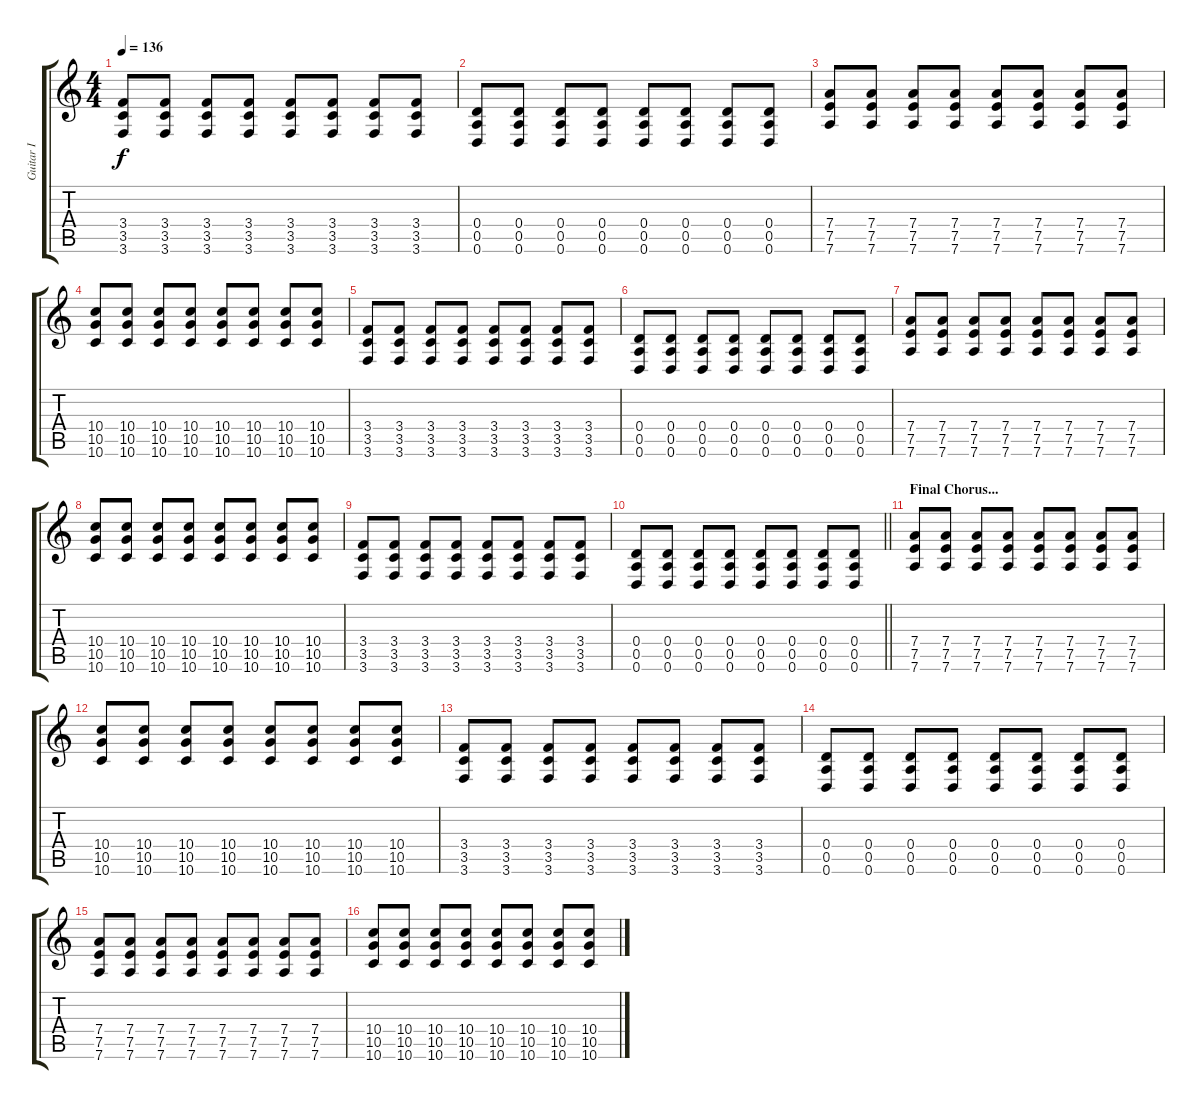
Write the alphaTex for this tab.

\track ("Guitar I" "Guitar I") {instrument distortionguitar}
\staff {score tabs}
\tuning (E4 B3 G3 D3 A2 D2) {hide}
\ts (4 4)
\tempo 136
\clef g2
\ks c
(3.4 3.5 3.6).8{dy f} (3.4 3.5 3.6).8 (3.4 3.5 3.6).8 (3.4 3.5 3.6).8 (3.4 3.5 3.6).8 (3.4 3.5 3.6).8 (3.4 3.5 3.6).8 (3.4 3.5 3.6).8 |
(0.4 0.5 0.6).8 (0.4 0.5 0.6).8 (0.4 0.5 0.6).8 (0.4 0.5 0.6).8 (0.4 0.5 0.6).8 (0.4 0.5 0.6).8 (0.4 0.5 0.6).8 (0.4 0.5 0.6).8 |
(7.4 7.5 7.6).8 (7.4 7.5 7.6).8 (7.4 7.5 7.6).8 (7.4 7.5 7.6).8 (7.4 7.5 7.6).8 (7.4 7.5 7.6).8 (7.4 7.5 7.6).8 (7.4 7.5 7.6).8 |
(10.4 10.5 10.6).8 (10.4 10.5 10.6).8 (10.4 10.5 10.6).8 (10.4 10.5 10.6).8 (10.4 10.5 10.6).8 (10.4 10.5 10.6).8 (10.4 10.5 10.6).8 (10.4 10.5 10.6).8 |
(3.4 3.5 3.6).8 (3.4 3.5 3.6).8 (3.4 3.5 3.6).8 (3.4 3.5 3.6).8 (3.4 3.5 3.6).8 (3.4 3.5 3.6).8 (3.4 3.5 3.6).8 (3.4 3.5 3.6).8 |
(0.4 0.5 0.6).8 (0.4 0.5 0.6).8 (0.4 0.5 0.6).8 (0.4 0.5 0.6).8 (0.4 0.5 0.6).8 (0.4 0.5 0.6).8 (0.4 0.5 0.6).8 (0.4 0.5 0.6).8 |
(7.4 7.5 7.6).8 (7.4 7.5 7.6).8 (7.4 7.5 7.6).8 (7.4 7.5 7.6).8 (7.4 7.5 7.6).8 (7.4 7.5 7.6).8 (7.4 7.5 7.6).8 (7.4 7.5 7.6).8 |
(10.4 10.5 10.6).8 (10.4 10.5 10.6).8 (10.4 10.5 10.6).8 (10.4 10.5 10.6).8 (10.4 10.5 10.6).8 (10.4 10.5 10.6).8 (10.4 10.5 10.6).8 (10.4 10.5 10.6).8 |
(3.4 3.5 3.6).8 (3.4 3.5 3.6).8 (3.4 3.5 3.6).8 (3.4 3.5 3.6).8 (3.4 3.5 3.6).8 (3.4 3.5 3.6).8 (3.4 3.5 3.6).8 (3.4 3.5 3.6).8 |
\barLineRight lightlight
(0.4 0.5 0.6).8 (0.4 0.5 0.6).8 (0.4 0.5 0.6).8 (0.4 0.5 0.6).8 (0.4 0.5 0.6).8 (0.4 0.5 0.6).8 (0.4 0.5 0.6).8 (0.4 0.5 0.6).8 |
\section ("" "Final Chorus...")
(7.4 7.5 7.6).8 (7.4 7.5 7.6).8 (7.4 7.5 7.6).8 (7.4 7.5 7.6).8 (7.4 7.5 7.6).8 (7.4 7.5 7.6).8 (7.4 7.5 7.6).8 (7.4 7.5 7.6).8 |
(10.4 10.5 10.6).8 (10.4 10.5 10.6).8 (10.4 10.5 10.6).8 (10.4 10.5 10.6).8 (10.4 10.5 10.6).8 (10.4 10.5 10.6).8 (10.4 10.5 10.6).8 (10.4 10.5 10.6).8 |
(3.4 3.5 3.6).8 (3.4 3.5 3.6).8 (3.4 3.5 3.6).8 (3.4 3.5 3.6).8 (3.4 3.5 3.6).8 (3.4 3.5 3.6).8 (3.4 3.5 3.6).8 (3.4 3.5 3.6).8 |
(0.4 0.5 0.6).8 (0.4 0.5 0.6).8 (0.4 0.5 0.6).8 (0.4 0.5 0.6).8 (0.4 0.5 0.6).8 (0.4 0.5 0.6).8 (0.4 0.5 0.6).8 (0.4 0.5 0.6).8 |
(7.4 7.5 7.6).8 (7.4 7.5 7.6).8 (7.4 7.5 7.6).8 (7.4 7.5 7.6).8 (7.4 7.5 7.6).8 (7.4 7.5 7.6).8 (7.4 7.5 7.6).8 (7.4 7.5 7.6).8 |
(10.4 10.5 10.6).8 (10.4 10.5 10.6).8 (10.4 10.5 10.6).8 (10.4 10.5 10.6).8 (10.4 10.5 10.6).8 (10.4 10.5 10.6).8 (10.4 10.5 10.6).8 (10.4 10.5 10.6).8
